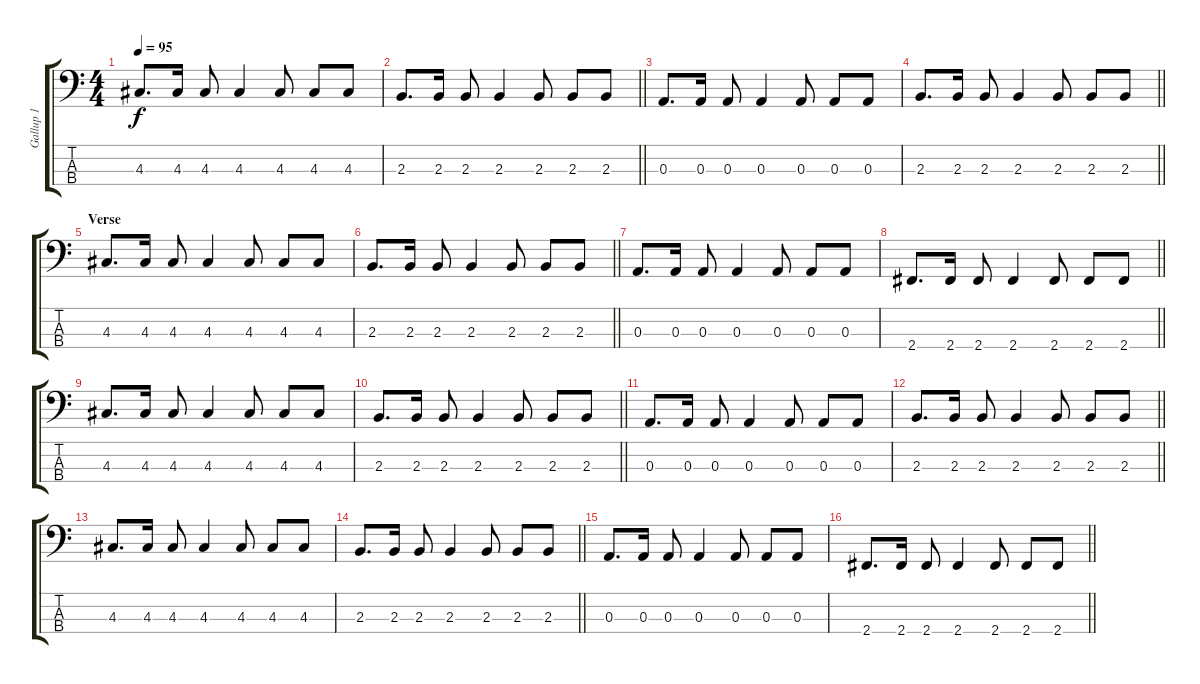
\track ("Gallup 1" "Gallup 1") {instrument electricbassfinger}
\staff {score tabs}
\tuning (G2 D2 A1 E1) {hide}
\ts (4 4)
\tempo 95
\clef f4
\ks c
4.3.8{d dy f} 4.3.16 4.3.8 4.3.4 4.3.8 4.3.8 4.3.8 |
\barLineRight lightlight
2.3.8{d} 2.3.16 2.3.8 2.3.4 2.3.8 2.3.8 2.3.8 |
0.3.8{d} 0.3.16 0.3.8 0.3.4 0.3.8 0.3.8 0.3.8 |
\barLineRight lightlight
2.3.8{d} 2.3.16 2.3.8 2.3.4 2.3.8 2.3.8 2.3.8 |
\section ("" "Verse")
4.3.8{d} 4.3.16 4.3.8 4.3.4 4.3.8 4.3.8 4.3.8 |
\barLineRight lightlight
2.3.8{d} 2.3.16 2.3.8 2.3.4 2.3.8 2.3.8 2.3.8 |
0.3.8{d} 0.3.16 0.3.8 0.3.4 0.3.8 0.3.8 0.3.8 |
\barLineRight lightlight
2.4.8{d} 2.4.16 2.4.8 2.4.4 2.4.8 2.4.8 2.4.8 |
4.3.8{d} 4.3.16 4.3.8 4.3.4 4.3.8 4.3.8 4.3.8 |
\barLineRight lightlight
2.3.8{d} 2.3.16 2.3.8 2.3.4 2.3.8 2.3.8 2.3.8 |
0.3.8{d} 0.3.16 0.3.8 0.3.4 0.3.8 0.3.8 0.3.8 |
\barLineRight lightlight
2.3.8{d} 2.3.16 2.3.8 2.3.4 2.3.8 2.3.8 2.3.8 |
4.3.8{d} 4.3.16 4.3.8 4.3.4 4.3.8 4.3.8 4.3.8 |
\barLineRight lightlight
2.3.8{d} 2.3.16 2.3.8 2.3.4 2.3.8 2.3.8 2.3.8 |
0.3.8{d} 0.3.16 0.3.8 0.3.4 0.3.8 0.3.8 0.3.8 |
\barLineRight lightlight
2.4.8{d} 2.4.16 2.4.8 2.4.4 2.4.8 2.4.8 2.4.8
